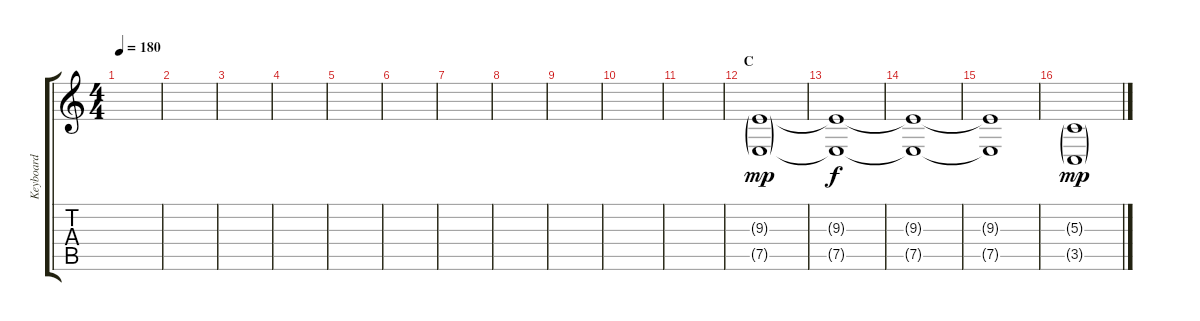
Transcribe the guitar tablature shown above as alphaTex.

\track ("Keyboard" "Keyboard") {instrument choiraahs}
\staff {score tabs}
\tuning (E4 B3 G3 D3 A2 E2) {hide}
\ts (4 4)
\tempo 180
\clef g2
\ks c
|
|
|
|
|
|
|
|
|
|
|
\section ("" "C")
(9.3{g} 7.5{g}).1{dy mp} |
(9.3{t} 7.5{t}).1{dy f} |
(9.3{t} 7.5{t}).1 |
(9.3{t} 7.5{t}).1 |
(5.3{g} 3.5{g}).1{dy mp}
